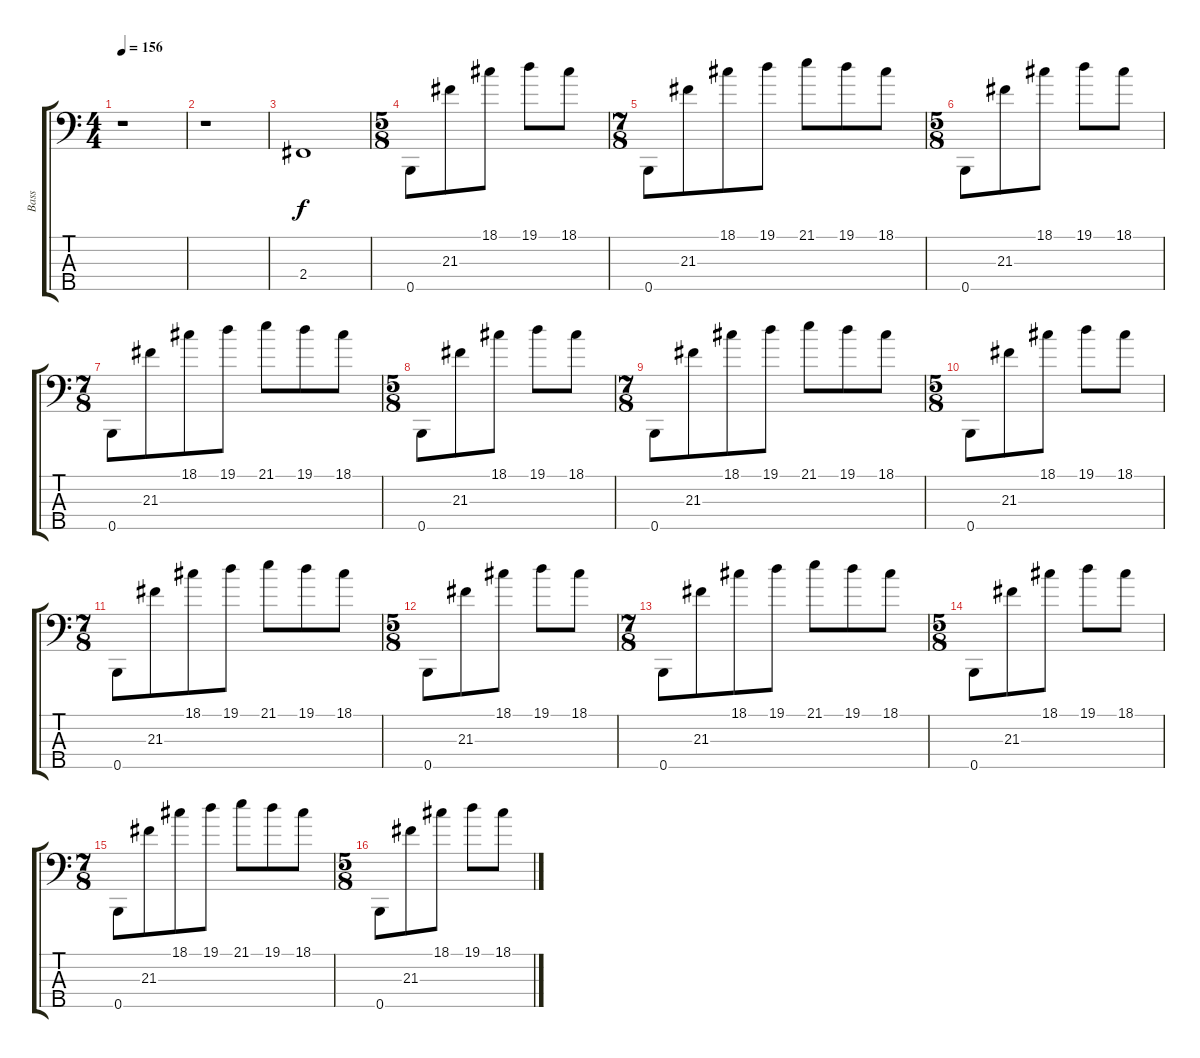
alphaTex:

\track ("Bass" "Bass") {instrument electricbassfinger}
\staff {score tabs}
\tuning (G2 D2 A1 E1 B0) {hide}
\ts (4 4)
\tempo 156
\clef f4
\ks c
r.1{dy f instrument electricbassfinger} |
r.1 |
2.4.1 |
\ts (5 8)
0.5.8 21.3.8 18.1.8 19.1.8 18.1.8 |
\ts (7 8)
0.5.8 21.3.8 18.1.8 19.1.8 21.1.8 19.1.8 18.1.8 |
\ts (5 8)
0.5.8 21.3.8 18.1.8 19.1.8 18.1.8 |
\ts (7 8)
0.5.8 21.3.8 18.1.8 19.1.8 21.1.8 19.1.8 18.1.8 |
\ts (5 8)
0.5.8 21.3.8 18.1.8 19.1.8 18.1.8 |
\ts (7 8)
0.5.8 21.3.8 18.1.8 19.1.8 21.1.8 19.1.8 18.1.8 |
\ts (5 8)
0.5.8 21.3.8 18.1.8 19.1.8 18.1.8 |
\ts (7 8)
0.5.8 21.3.8 18.1.8 19.1.8 21.1.8 19.1.8 18.1.8 |
\ts (5 8)
0.5.8 21.3.8 18.1.8 19.1.8 18.1.8 |
\ts (7 8)
0.5.8 21.3.8 18.1.8 19.1.8 21.1.8 19.1.8 18.1.8 |
\ts (5 8)
0.5.8 21.3.8 18.1.8 19.1.8 18.1.8 |
\ts (7 8)
0.5.8 21.3.8 18.1.8 19.1.8 21.1.8 19.1.8 18.1.8 |
\ts (5 8)
0.5.8 21.3.8 18.1.8 19.1.8 18.1.8
